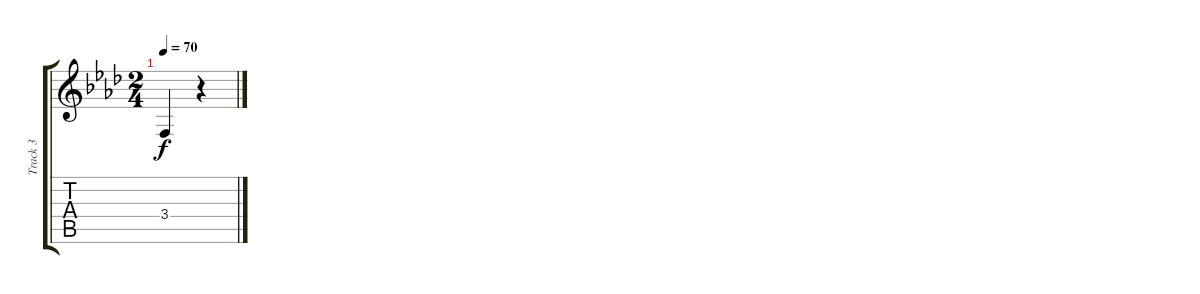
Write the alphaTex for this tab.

\track ("Track 3" "Track 3") {instrument panflute}
\staff {score tabs}
\tuning (E4 B3 G3 D3 A2 E2) {hide}
\ts (2 4)
\tempo 70
\clef g2
\ks fminor
3.4{t}.4{dy f} r.4
